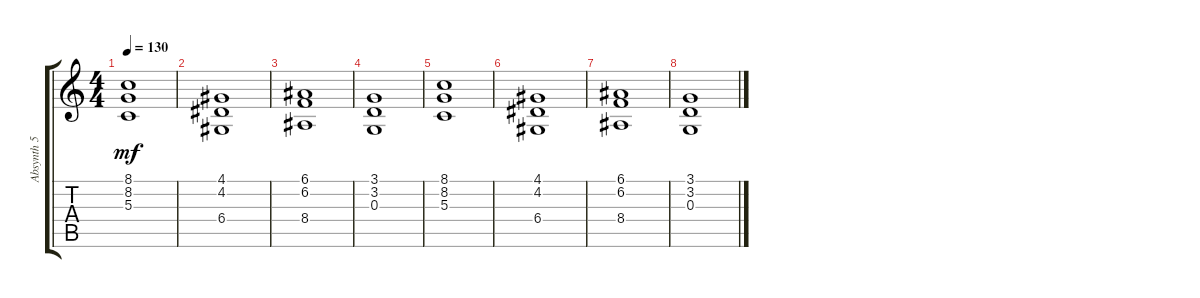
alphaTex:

\track ("Absynth 5 (MIDI)" "Absynth 5 ") {instrument stringensemble1}
\staff {score tabs}
\tuning (E4 B3 G3 D3 A2 E2) {hide}
\ts (4 4)
\tempo 130
\clef g2
\ks c
(8.1 8.2 5.3).1{dy mf} |
(4.1 4.2 6.4).1 |
(6.1 6.2 8.4).1 |
(3.1 3.2 0.3).1 |
(8.1 8.2 5.3).1 |
(4.1 4.2 6.4).1 |
(6.1 6.2 8.4).1 |
(3.1 3.2 0.3).1
